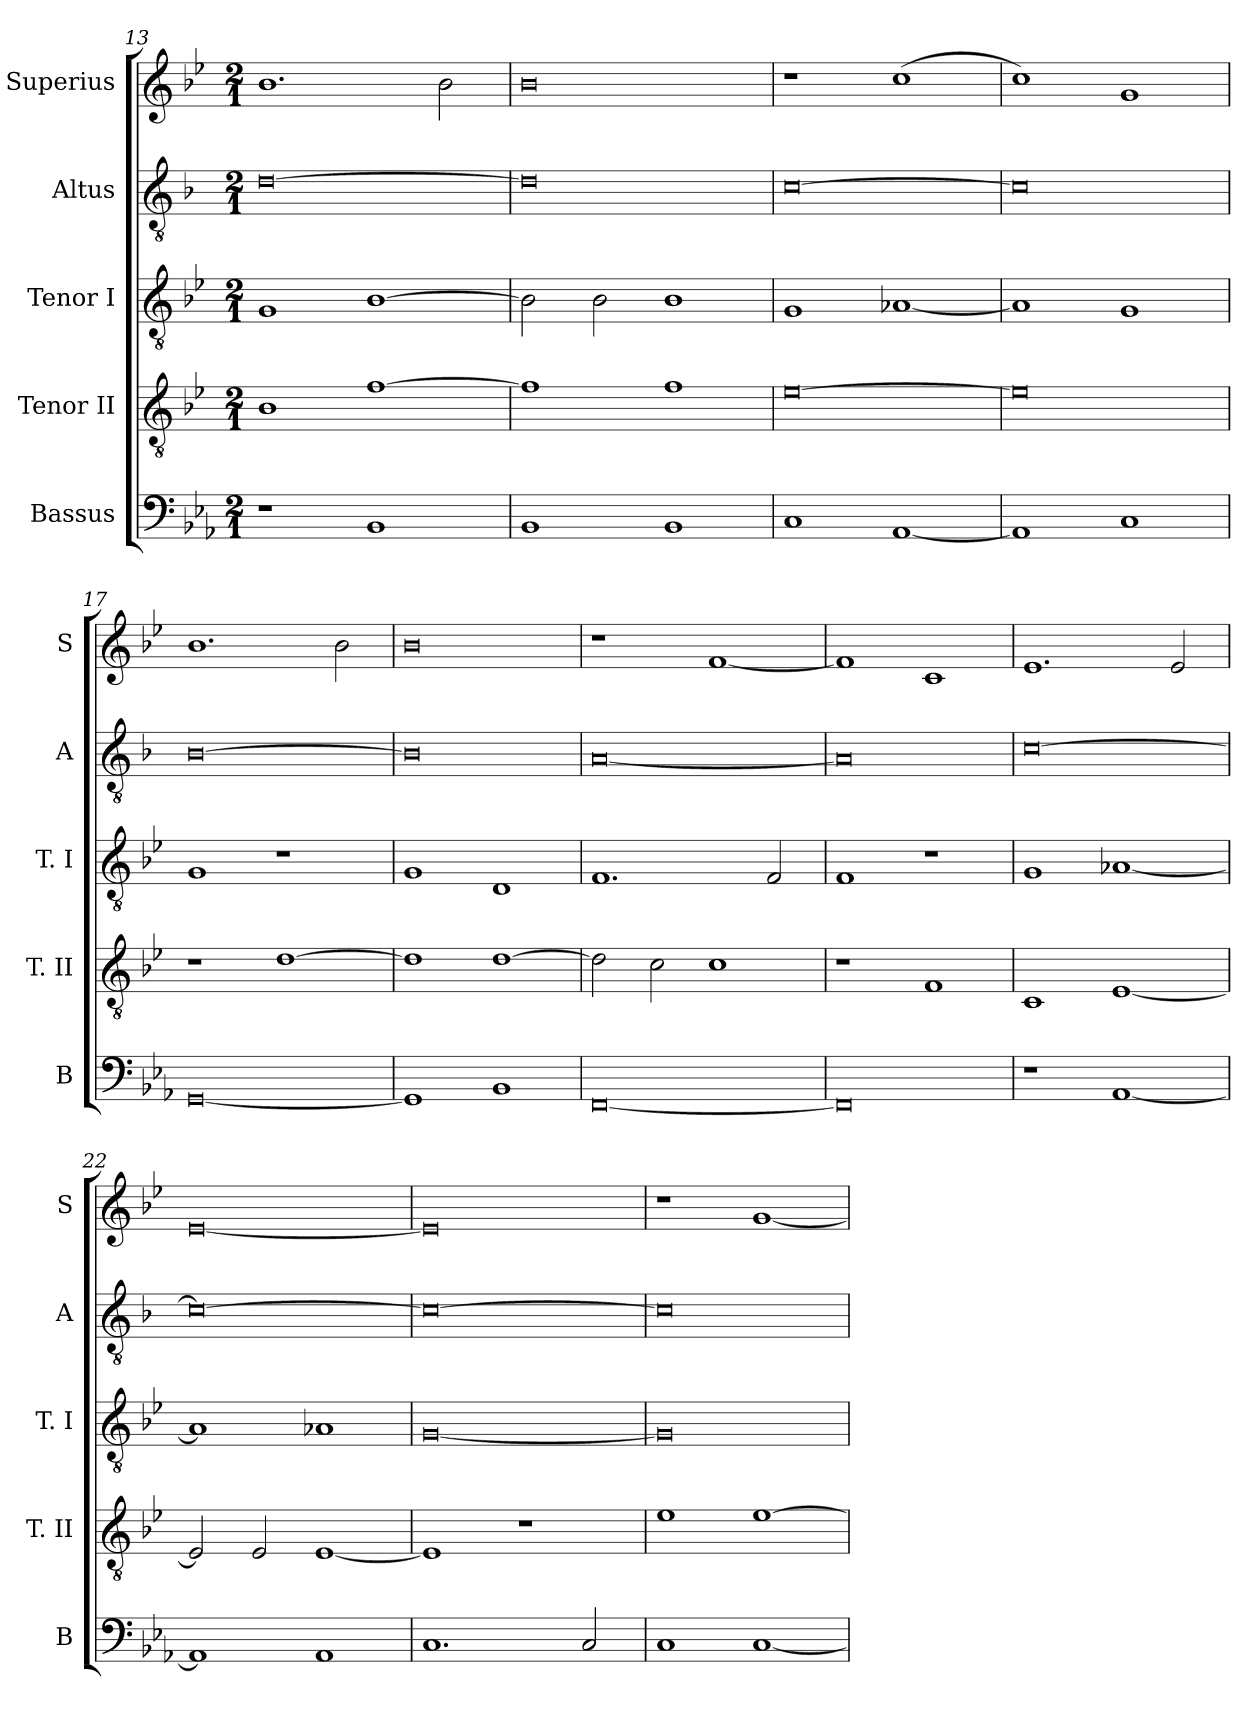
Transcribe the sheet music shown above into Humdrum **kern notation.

**kern	**kern	**kern	**kern	**kern
*part5	*part4	*part3	*part2	*part1
*staff5	*staff4	*staff3	*staff2	*staff1
*I"Bassus	*I"Tenor II	*I"Tenor I	*I"Altus	*I"Superius
*I'B	*I'T. II	*I'T. I	*I'A	*I'S
*clefF4	*clefGv2	*clefGv2	*clefGv2	*clefG2
*k[b-e-a-]	*k[b-e-]	*k[b-e-]	*k[b-]	*k[b-e-]
*E-:	*B-:	*B-:	*F:	*B-:
*M2/1	*M2/1	*M2/1	*M2/1	*M2/1
=13	=13	=13	=13	=13
1r	1B-	1G	[0d	1.b-
1BB-	[1f	[1B-	.	.
.	.	.	.	2b-
=14	=14	=14	=14	=14
1BB-	1f]	2B-]	0d]	0b-
.	.	2B-	.	.
1BB-	1f	1B-	.	.
=15	=15	=15	=15	=15
1C	[0e-	1G	[0c	1r
[1AA-	.	[1A-X	.	(1cc
=16	=16	=16	=16	=16
1AA-]	0e-]	1A-]	0c]	1cc)
1C	.	1G	.	1g
=17	=17	=17	=17	=17
[0GG	1r	1G	[0B-	1.b-
.	[1d	1r	.	.
.	.	.	.	2b-
=18	=18	=18	=18	=18
1GG]	1d]	1G	0B-]	0b-
1BB-	[1d	1D	.	.
=19	=19	=19	=19	=19
[0FF	2d]	1.F	[0A	1r
.	2c	.	.	.
.	1c	.	.	[1f
.	.	2F	.	.
=20	=20	=20	=20	=20
0FF]	1r	1F	0A]	1f]
.	1F	1r	.	1c
=21	=21	=21	=21	=21
1r	1C	1G	[0c	1.e-
[1AA-	[1E-	[1A-X	.	.
.	.	.	.	2e-
=22	=22	=22	=22	=22
1AA-]	2E-]	1A-]	0c_	[0e-
.	2E-	.	.	.
1AA-	[1E-	1A-X	.	.
=23	=23	=23	=23	=23
1.C	1E-]	[0G	0c_	0e-]
.	1r	.	.	.
2C	.	.	.	.
=24	=24	=24	=24	=24
1C	1e-	0G]	0c]	1r
[1C	[1e-	.	.	[1g
=	=	=	=	=
*-	*-	*-	*-	*-
